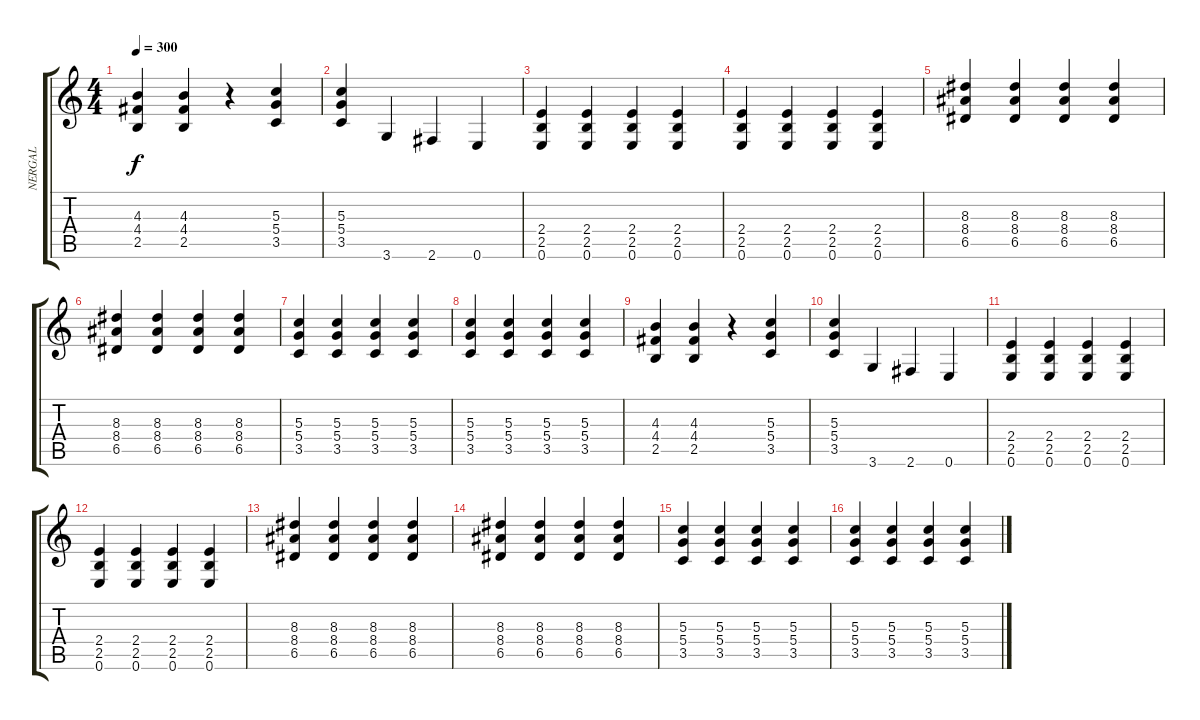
\track ("NERGAL" "NERGAL") {instrument distortionguitar}
\staff {score tabs}
\tuning (E4 B3 G3 D3 A2 E2) {hide}
\ts (4 4)
\tempo 300
\clef g2
\ks c
(4.3 4.4 2.5).4{dy f} (4.3 4.4 2.5).4 r.4 (5.3 5.4 3.5).4 |
(5.3 5.4 3.5).4 3.6.4 2.6.4 0.6.4 |
(2.4 2.5 0.6).4 (2.4 2.5 0.6).4 (2.4 2.5 0.6).4 (2.4 2.5 0.6).4 |
(2.4 2.5 0.6).4 (2.4 2.5 0.6).4 (2.4 2.5 0.6).4 (2.4 2.5 0.6).4 |
(8.3 8.4 6.5).4 (8.3 8.4 6.5).4 (8.3 8.4 6.5).4 (8.3 8.4 6.5).4 |
(8.3 8.4 6.5).4 (8.3 8.4 6.5).4 (8.3 8.4 6.5).4 (8.3 8.4 6.5).4 |
(5.3 5.4 3.5).4 (5.3 5.4 3.5).4 (5.3 5.4 3.5).4 (5.3 5.4 3.5).4 |
(5.3 5.4 3.5).4 (5.3 5.4 3.5).4 (5.3 5.4 3.5).4 (5.3 5.4 3.5).4 |
(4.3 4.4 2.5).4 (4.3 4.4 2.5).4 r.4 (5.3 5.4 3.5).4 |
(5.3 5.4 3.5).4 3.6.4 2.6.4 0.6.4 |
(2.4 2.5 0.6).4 (2.4 2.5 0.6).4 (2.4 2.5 0.6).4 (2.4 2.5 0.6).4 |
(2.4 2.5 0.6).4 (2.4 2.5 0.6).4 (2.4 2.5 0.6).4 (2.4 2.5 0.6).4 |
(8.3 8.4 6.5).4 (8.3 8.4 6.5).4 (8.3 8.4 6.5).4 (8.3 8.4 6.5).4 |
(8.3 8.4 6.5).4 (8.3 8.4 6.5).4 (8.3 8.4 6.5).4 (8.3 8.4 6.5).4 |
(5.3 5.4 3.5).4 (5.3 5.4 3.5).4 (5.3 5.4 3.5).4 (5.3 5.4 3.5).4 |
(5.3 5.4 3.5).4 (5.3 5.4 3.5).4 (5.3 5.4 3.5).4 (5.3 5.4 3.5).4
